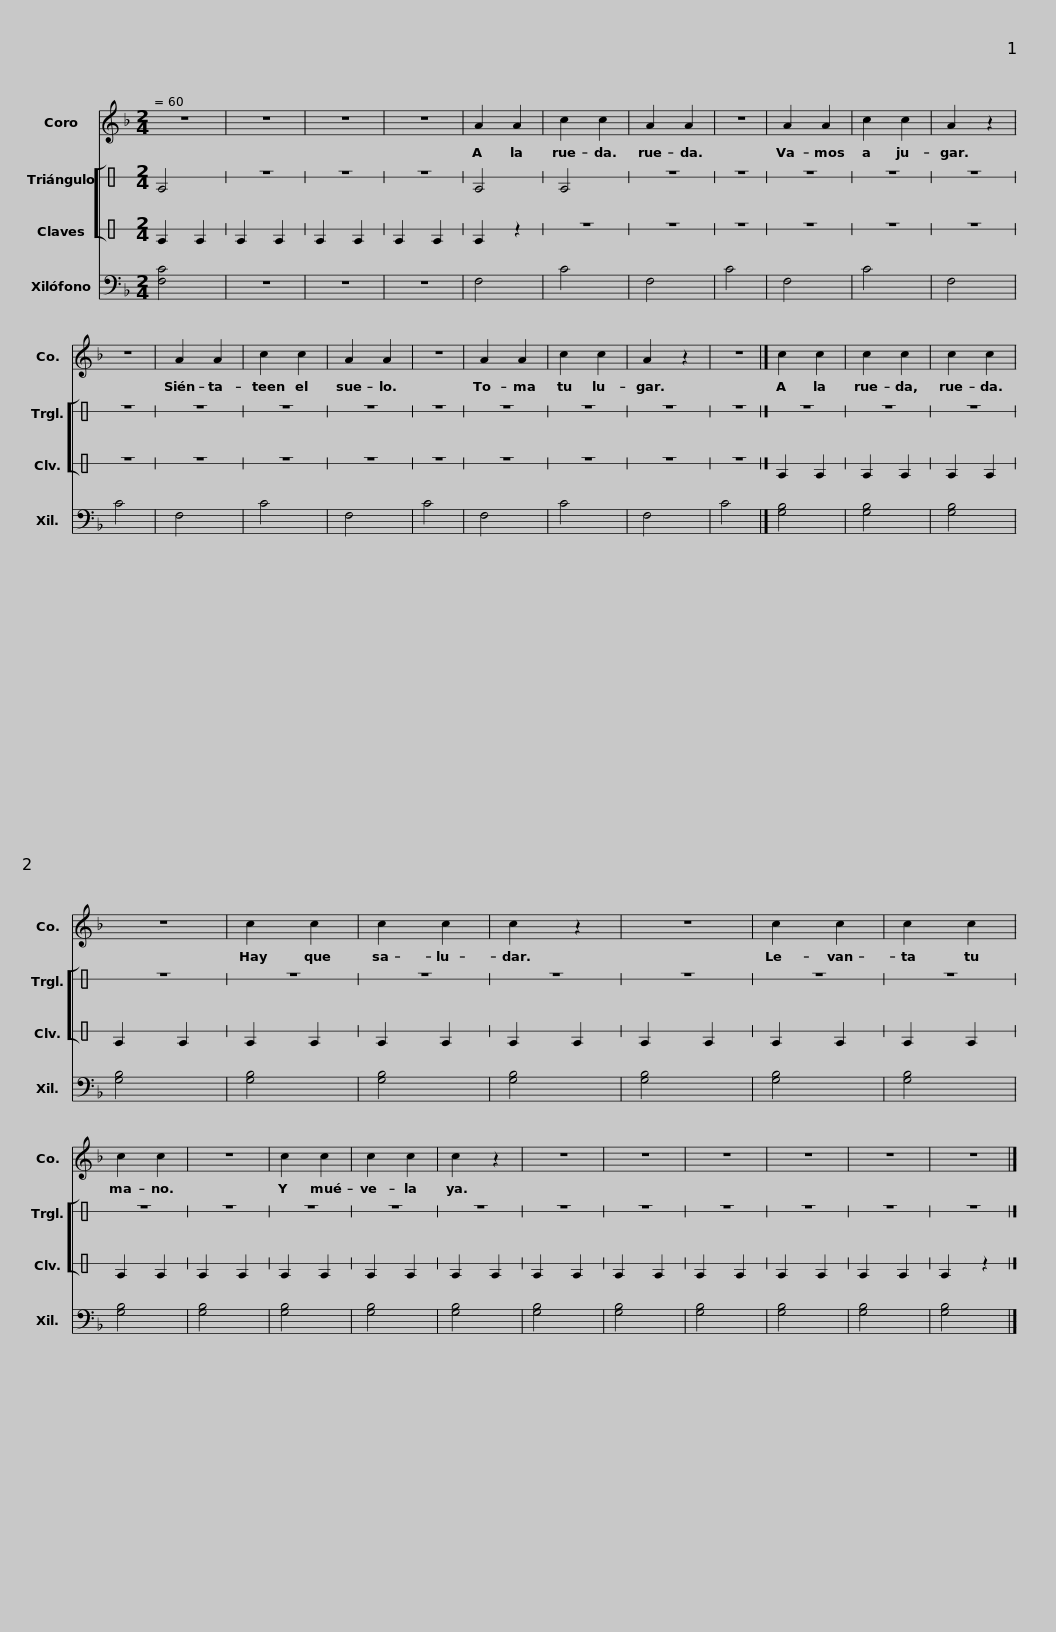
X:1
%%score 1 [ 2 3 ] 4
L:1/8
M:2/4
I:linebreak $
K:F
V:1 treble
V:2 perc stafflines=1
K:none
V:3 perc stafflines=1
K:none
V:4 bass
V:1
 z4 | z4 | z4 | z4 | A2 A2 | %5
 c2 c2 | A2 A2 | z4 | A2 A2 | c2 c2 | %10
 A2 z2 | z4 | A2 A2 |$ c2 c2 | A2 A2 | %15
 z4 | A2 A2 | c2 c2 | A2 z2 | z4 |] %20
 c2 c2 | c2 c2 | c2 c2 | z4 | c2 c2 | %25
 c2 c2 |$ c2 z2 | z4 | c2 c2 | c2 c2 | %30
 c2 c2 | z4 | c2 c2 | c2 c2 | c2 z2 | %35
 z4 | z4 | z4 | z4 | z4 |$ %40
 z4 |] %41
V:2
[K:C] E4 | z4 | z4 | z4 | E4 | %5
 E4 | z4 | z4 | z4 | z4 | %10
 z4 | z4 | z4 |$ z4 | z4 | %15
 z4 | z4 | z4 | z4 | z4 |] %20
 z4 | z4 | z4 | z4 | z4 | %25
 z4 |$ z4 | z4 | z4 | z4 | %30
 z4 | z4 | z4 | z4 | z4 | %35
 z4 | z4 | z4 | z4 | z4 |$ %40
 z4 |] %41
V:3
[K:C] E2 E2 | E2 E2 | E2 E2 | E2 E2 | E2 z2 | %5
 z4 | z4 | z4 | z4 | z4 | %10
 z4 | z4 | z4 |$ z4 | z4 | %15
 z4 | z4 | z4 | z4 | z4 |] %20
 E2 E2 | E2 E2 | E2 E2 | E2 E2 | E2 E2 | %25
 E2 E2 |$ E2 E2 | E2 E2 | E2 E2 | E2 E2 | %30
 E2 E2 | E2 E2 | E2 E2 | E2 E2 | E2 E2 | %35
 E2 E2 | E2 E2 | E2 E2 | E2 E2 | E2 E2 |$ %40
 E2 z2 |] %41
V:4
 [F,C]4 | z4 | z4 | z4 | F,4 | %5
 C4 | F,4 | C4 | F,4 | C4 | %10
 F,4 | C4 | F,4 |$ C4 | F,4 | %15
 C4 | F,4 | C4 | F,4 | C4 |] %20
 [G,B,]4 | [G,B,]4 | [G,B,]4 | [G,B,]4 | [G,B,]4 | %25
 [G,B,]4 |$ [G,B,]4 | [G,B,]4 | [G,B,]4 | [G,B,]4 | %30
 [G,B,]4 | [G,B,]4 | [G,B,]4 | [G,B,]4 | [G,B,]4 | %35
 [G,B,]4 | [G,B,]4 | [G,B,]4 | [G,B,]4 | [G,B,]4 |$ %40
 [G,B,]4 |] %41
